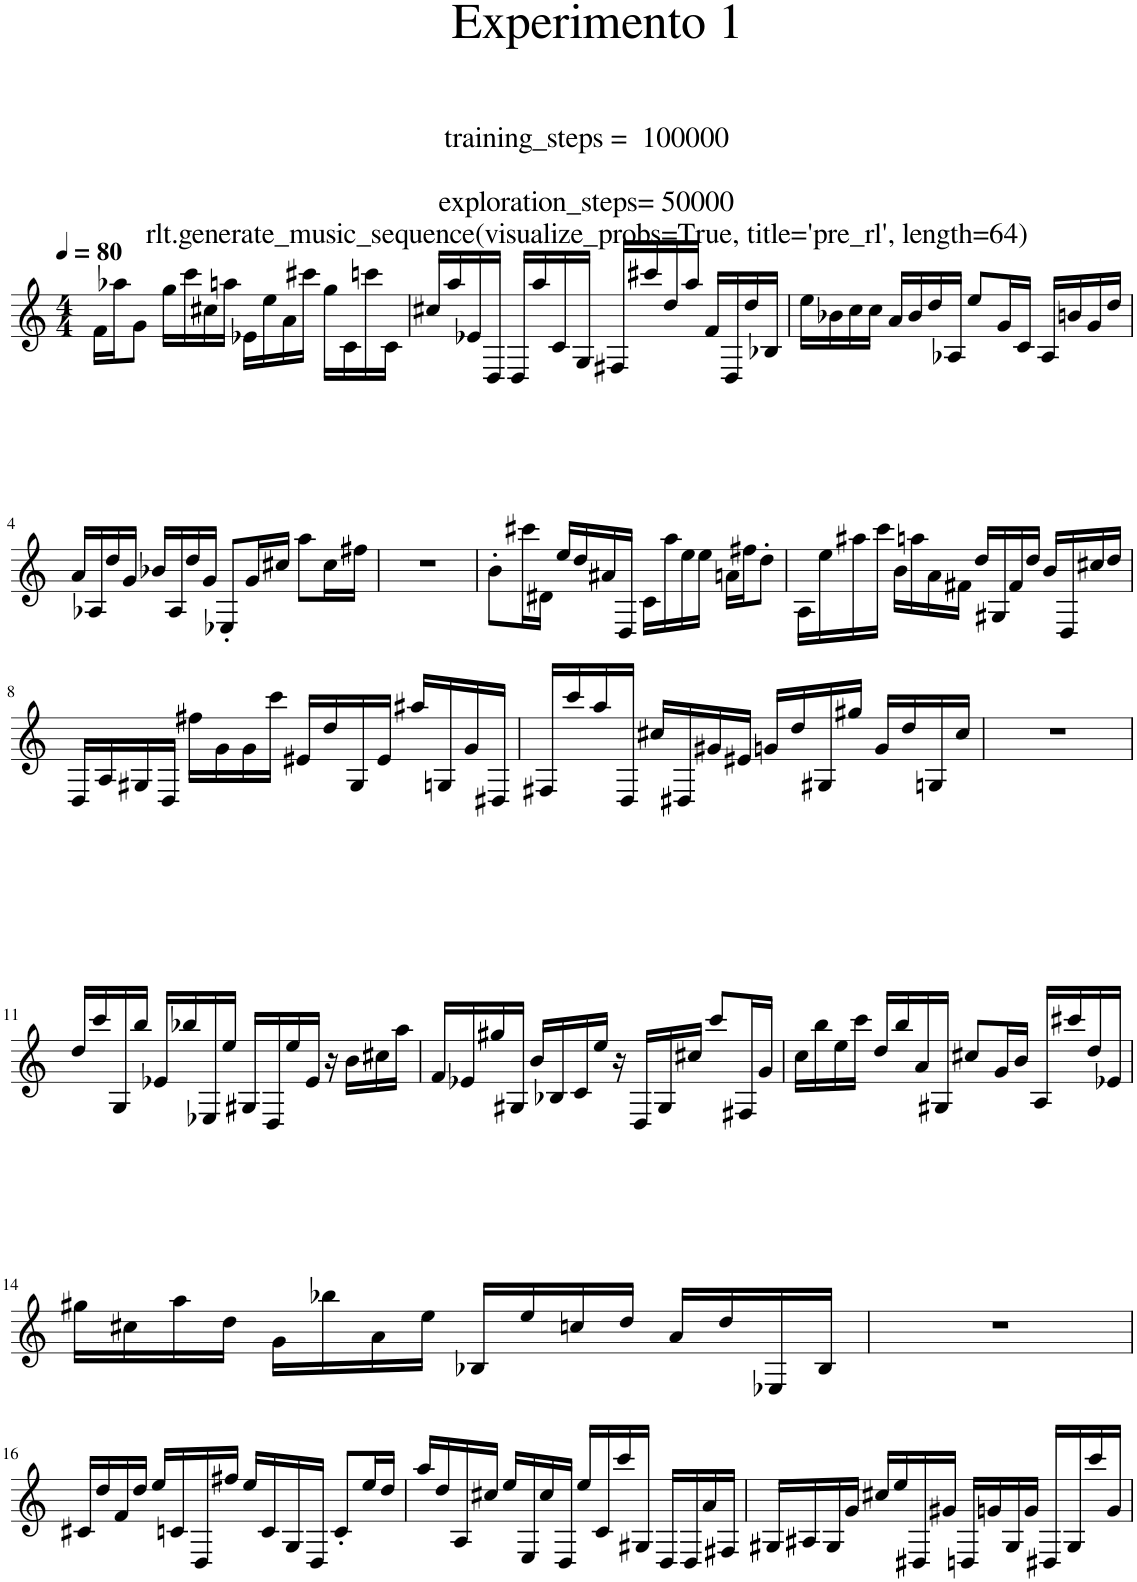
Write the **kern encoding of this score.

**kern
*part1
*staff1
*I"Piano
*I'Pno
*clefG2
*k[]
*M4/4
*MM80
=1
16f\LL
16aa-X\J
8g\J
16gg\LL
16ccc\
16cc#X\
16aan\JJ
16e-X\LL
16ee\
16a\
16ccc#X\JJ
16gg\LL
16c\
16cccn\
16c\JJ
=2
16cc#X/LL
16aa/
16e-X/
16D/JJ
16D/LL
16aa/
16c/
16G/JJ
16F#X/LL
16ccc#X/
16dd/
16aa/JJ
16f/LL
16D/
16dd/
16B-X/JJ
=3
16ee\LL
16b-X\
16cc\
16cc\JJ
16a/LL
16b-/
16dd/
16A-X/JJ
8ee/L
16g/L
16c/JJ
16A-/LL
16bn/
16g/
16dd/JJ
!!LO:LB:g=z
=4
16a/LL
16A-X/
16dd/
16g/JJ
16b-X/LL
16A-/
16dd/
16g/JJ
8E-X'/L
16g/L
16cc#X/JJ
8aa\L
16cc#\L
16ff#X\JJ
=5
1r
=6
8b'\L
16ccc#X\L
16d#X\JJ
16ee/LL
16dd/
16a#X/
16D/JJ
16c\LL
16aa\
16ee\
16ee\JJ
16an\LL
16ff#X\J
8dd'\J
=7
16A\LL
16ee\
16aa#X\
16ccc\JJ
16b\LL
16aan\
16a\
16f#X\JJ
16dd/LL
16G#X/
16f#/
16dd/JJ
16b/LL
16D/
16cc#X/
16dd/JJ
!!LO:LB:g=z
=8
16D/LL
16A/
16G#X/
16D/JJ
16ff#X\LL
16g\
16g\
16ccc\JJ
16e#X/LL
16dd/
16G#/
16e#/JJ
16aa#X/LL
16Gn/
16g/
16D#X/JJ
=9
16F#X/LL
16ccc/
16aa/
16D/JJ
16cc#X/LL
16D#X/
16g#X/
16e#X/JJ
16gn/LL
16dd/
16G#X/
16gg#X/JJ
16g/LL
16dd/
16Gn/
16cc#/JJ
=10
1r
!!LO:LB:g=z
=11
16dd/LL
16ccc/
16G/
16bb/JJ
16e-X/LL
16bb-X/
16E-X/
16ee/JJ
16G#X/LL
16D/
16ee/
16e-/JJ
16r
16b\LL
16cc#X\
16aa\JJ
=12
16f/LL
16e-X/
16gg#X/
16G#X/JJ
16b/LL
16B-X/
16c/
16ee/JJ
16r
16D/LL
16G#/
16cc#X/JJ
8ccc/L
16F#X/L
16g/JJ
=13
16cc\LL
16bb\
16ee\
16ccc\JJ
16dd/LL
16bb/
16a/
16G#X/JJ
8cc#X/L
16g/L
16b/JJ
16A/LL
16ccc#X/
16dd/
16e-X/JJ
!!LO:LB:g=z
=14
16gg#X\LL
16cc#X\
16aa\
16dd\JJ
16g\LL
16bb-X\
16a\
16ee\JJ
16B-X/LL
16ee/
16ccn/
16dd/JJ
16a/LL
16dd/
16E-X/
16B-/JJ
=15
1r
!!LO:LB:g=z
=16
16c#X/LL
16dd/
16f/
16dd/JJ
16ee/LL
16cn/
16D/
16ff#X/JJ
16ee/LL
16c/
16G/
16D/JJ
8c'/L
16ee/L
16dd/JJ
=17
16aa/LL
16dd/
16A/
16cc#X/JJ
16ee/LL
16E/
16cc#/
16D/JJ
16ee/LL
16c/
16ccc/
16G#X/JJ
16D/LL
16D/
16a/
16F#X/JJ
=18
16G#X/LL
16A#X/
16G#/
16g/JJ
16cc#X/LL
16ee/
16D#X/
16g#X/JJ
16Dn/LL
16gn/
16G#/
16g/JJ
16D#X/LL
16G#/
16ccc/
16g/JJ
=
*-
